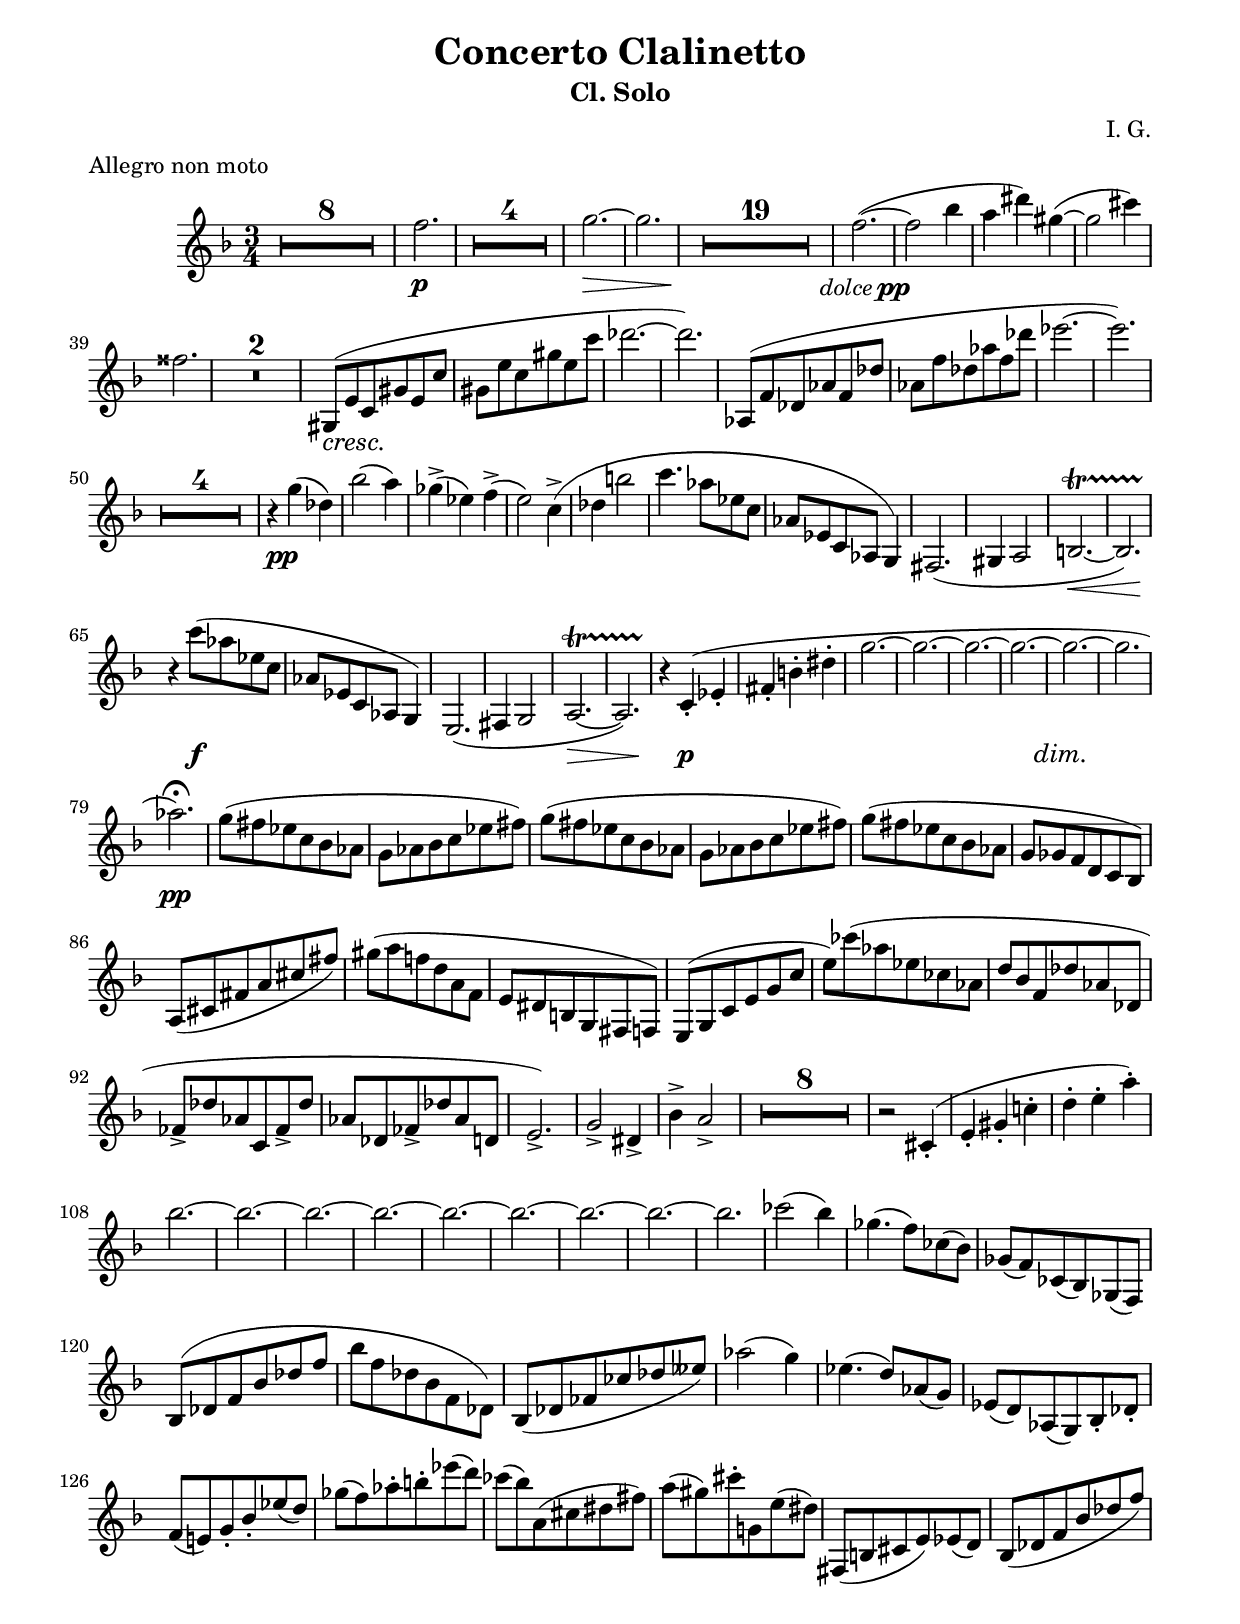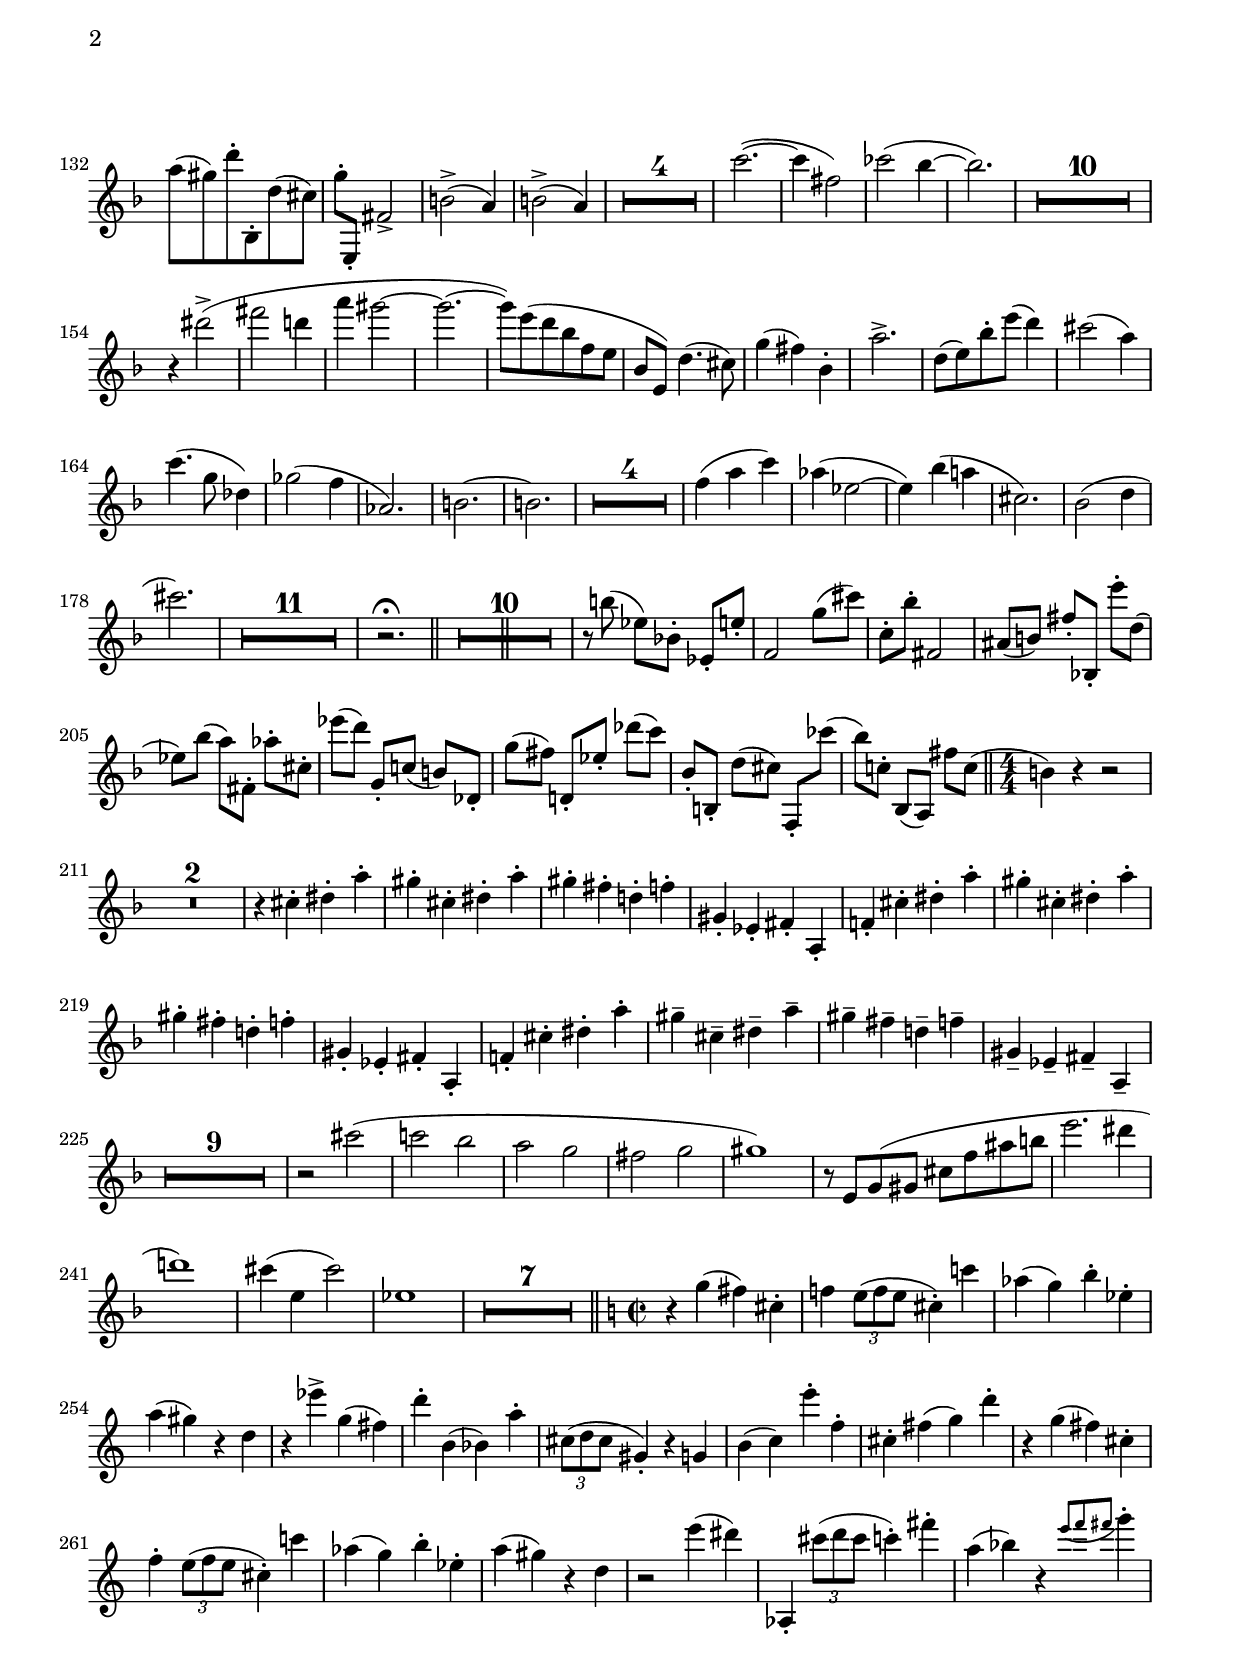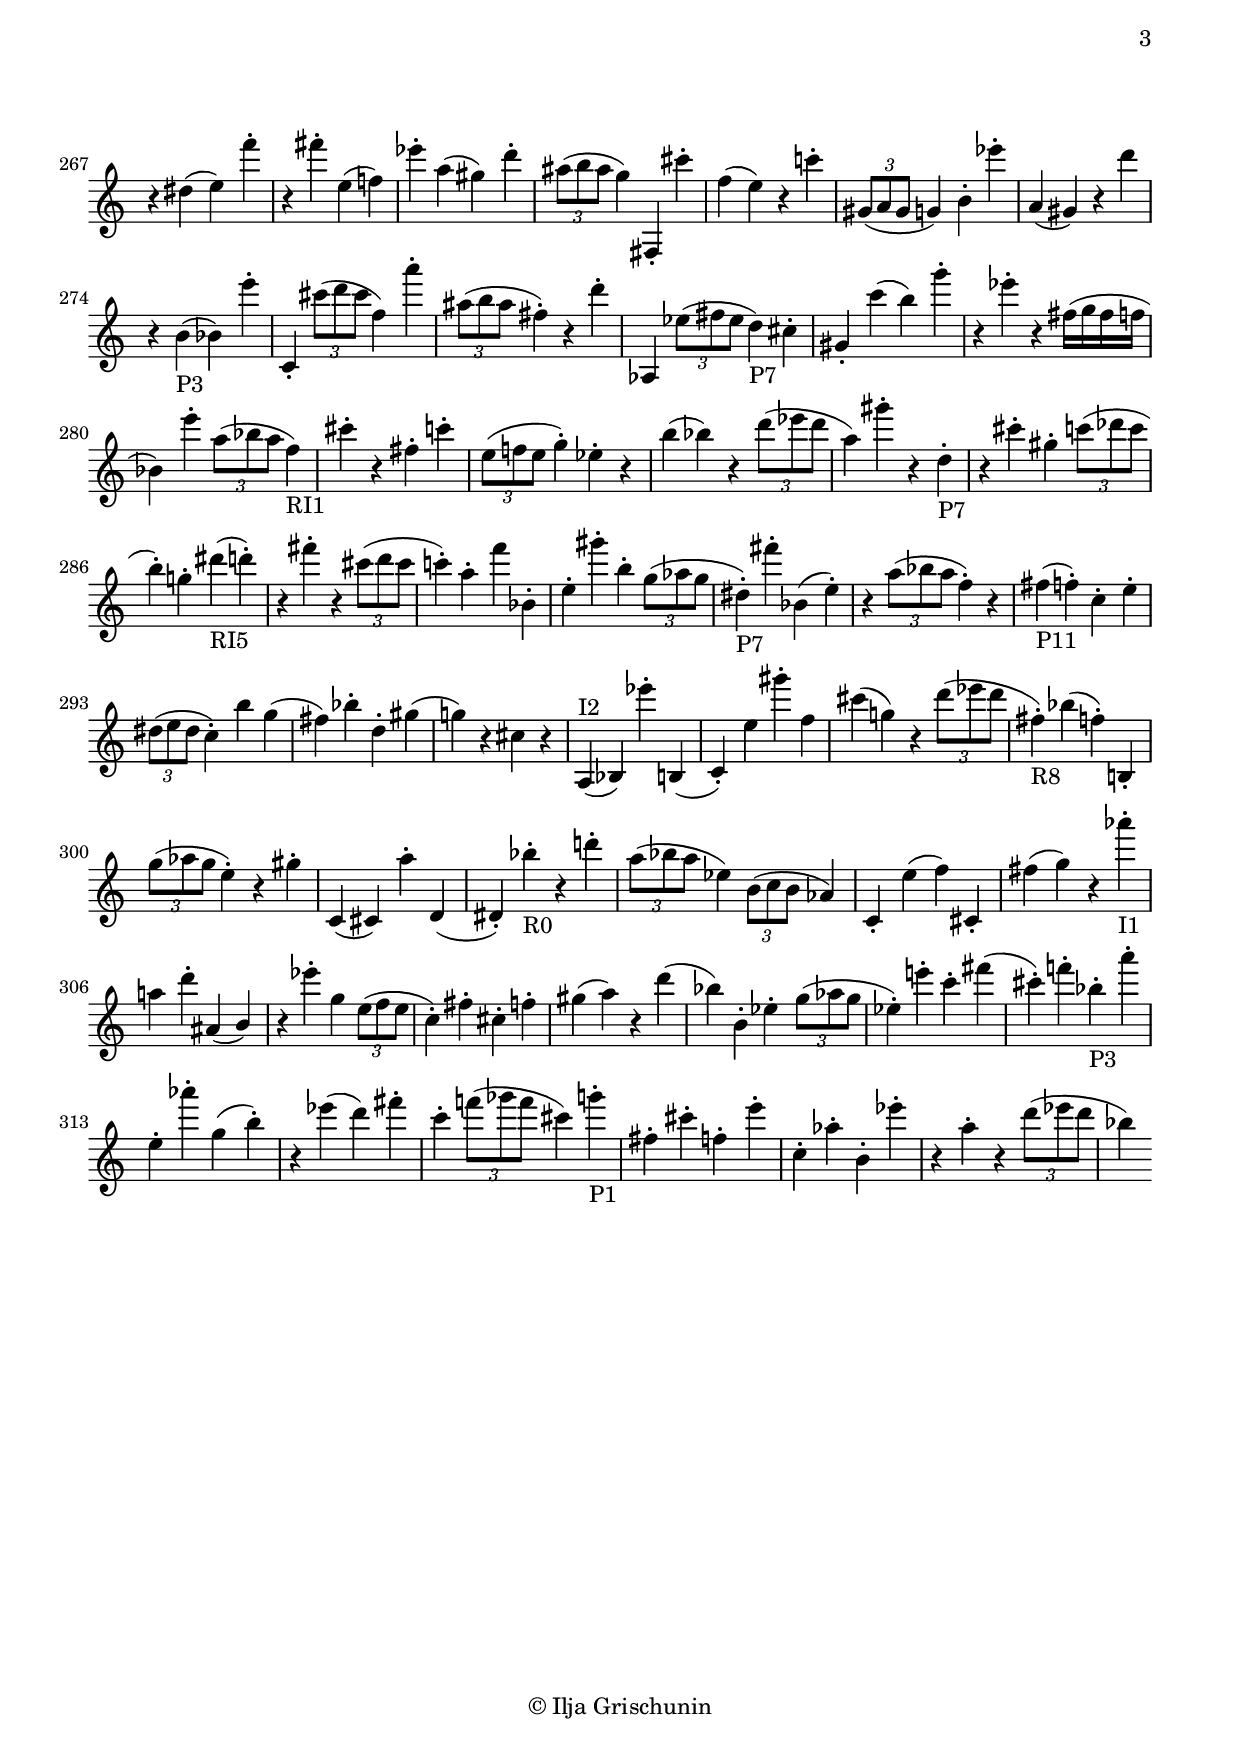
\version "2.19.15"
%\version "2.18.0"

\language "deutsch"

\header {
  title = "Concerto Clalinetto"
  subtitle = "Cl. Solo"
  meter = "Allegro non moto"
  composer = "I. G."
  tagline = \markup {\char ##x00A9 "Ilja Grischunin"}
}

\paper {
  #(set-paper-size "a4")
  top-system-spacing #'basic-distance = #20
  top-markup-spacing #'basic-distance = #8
  markup-system-spacing #'basic-distance = #8
  system-system-spacing #'basic-distance = #14
  last-bottom-spacing #'basic-distance = #16
  left-margin = 15
  right-margin = 15
  %two-sided = ##t
  %inner-margin = 25
  %outer-margin = 15
}

\layout {
  \context {
    \Score
    %\remove "Bar_number_engraver"
  }
}
\version "2.19.15"
%\version "2.18.0"

\language "deutsch"

clarinetSoloMusic = \relative {
  \time 3/4
  \key es \major
  \override MultiMeasureRest #'expand-limit = #2
  \set Score.skipBars = ##t
  R2.*8 es''2. R2.*4 f2.~ f R2.*19 es2.(~ es2 as4 g cis) fis,(~ fis2 h4) eis,2. R2.*2%\break
  fis,,8( d' b fis' d b' fis d' b fis' d b' ces2.~ ces)
  ges,,8( es' ces ges' es ces' ges es' ces ges' es ces' des2.~ des) R2.*4%\break
  r4 f,( ces) as'2( g4) fes->( des) es->( d2) b4->( ces a'2 b4. ges8 des b ges des b ges f4)
  e2.( fis4 g2 a2.~\startTrillSpan a)\break
  r4\stopTrillSpan b''8( ges des b ges des b ges f4)
  d2.( e4 f2 g2.~\startTrillSpan g)
  r4\stopTrillSpan b-.( des-. e-. a-. cis-. f2.~ f~ f~ f~ f~ f ges)\fermata
  f8( e des b as ges f ges as b des e) f( e des b as ges f ges as b des e)
  f( e des b as ges f fes es c b as) g( h e g h e) fis( g es! c g es d cis a f e es)
  d( f b d f b d) heses'( ges des heses ges c as es ces' ges ces, eses-> ces' ges b, eses-> ces'
  ges ces, eses-> ces' ges c, d2.->) f2-> cis4-> as'-> g2-> R2.*8 %\break
  r2 h,4-.( d-. fis-. b!-. c-. d-. g-.) as2.~ as~ as~ as~ as~ as~ as~ as~ as
  heses2( as4) fes4.( es8) heses( as) fes( es) heses( as) fes( es)
  as( ces es as ces es as es ces as es ces) as( ces eses heses' ces deses)
  ges2( f4) des4.( c8) ges( f) des( c) ges( f) as-. ces-. es( d!) f-. as-. des( c)
  fes( es) ges-. a-. des( c) heses( as) g,( h cis e) g( fis) h-. f,! d'( cis)
  e,,( a h d) des( c) as( ces es as ces es) g( fis) c'-. as,,-. c'( h) f'-. d,,-. e'2->
  a->( g4) a2->( g4) R2.*4%\break
  b'2.~( b4 e,2) heses'( as4~ as2.) R2.*10\break
  r4 cis2->( e c!4 g' fis2~ fis2.~ fis8) d( c as es d as d,) c'4.( h8) f'4( e) as,-. g'2.->
  c,8( d) as'-. d( c4) h2( g4) b4.( f8 ces4) fes2( es4 ges,2.) a~ a! R2.*4
  es'4( g b) ges( des2~ des4) as'( g! h,2.) as2( c4 h'2.) R2.*11 r2.\fermata
  %%%%%%%%%%%%%%%%%%%
  \bar "||" \cadenzaOn R1*10 \cadenzaOff \bar "||"
  %%%%%%%%%%%%%%%%%%%
  R2.*10
  %\pageBreak
  \set Timing.beamExceptions = #'()
  r8 a( des,) as!-. des,-. d'-. es,2 f'8( h) b,-. as'-. e,2 gis8( a) e'-. as,,!-. d''-. c,(
  des) as'( g) e,-. ges'-. h,-. des'( c) f,,-. b!( a) ces,-. f'( e) c,!-. des'-. ces'( b)
  as,-. a,!-. c'( h) es,,-. heses'''( as) b,!-. as,( g) e'' b( \bar "||"
  %%%%%%%%%%%%%%%%%%%
  \numericTimeSignature
  \time 4/4
  a4) r r2 R1*2
  r4 h-. cis-. g'-. fis-. h,-. cis-. g'-. fis-. e-. c!-. es-. fis,-. des-. e-. g,-.
  es'!-. h'-. cis-. g'-. fis-. h,-. cis-. g'-. fis-. e-. c!-. es-. fis,-. des-. e-. g,-.
  es'!-. h'-. cis-. g'-. fis-- h,-- cis-- g'-- fis-- e-- c!-- es-- fis,-- des-- e-- g,--
  R1*9
  %\break
  r2 h''( b! as g f e f fis1)
  \set Timing.beamExceptions = #'()
  \set Timing.beatStructure = #'(2 2)
  r8 d, f( fis h es gis a d2. cis4 c!1) h4( d, h'2) des,1 R1*7 \bar "||"
  %%%%%%%%%%%%%%%%%%%%%%%%%%%%%%%%%%%%%%%%%%%%%%%%
  %%  0   1   2   3  4  5  6  7   8   9  10  11 %%
  %%  f  ges  g  as  a  b  h  c  des  d  es  e  %%
  %%%%%%%%%%%%%%%%%%%%%%%%%%%%%%%%%%%%%%%%%%%%%%%%
  %%                                            %%
  %%       f e h es d b ges a des g c as        %%
  %%                                            %%
  %%%%%%%%%%%%%%%%%%%%%%%%%%%%%%%%%%%%%%%%%%%%%%%%
  \key b \major
  \defaultTimeSignature
  \time 2/2
  r4 f( e) h-. es! \times 2/3 {d8( es d} h4-.) b'! ges( f) a-. des,-. g( fis) r c
  r des'-> f,( e) c'-. a,( as) g'-. \times 2/3 {h,8( c h} fis4-.) r f a( b) d'-. es,-.
  h-. e( f) c'-.
  r f,( e) h-. es-. \times 2/3 {d8( es d} h4-.) b'! ges( f) a-. des,-. g( fis) r c
  r2 d'4( cis) ges,,-. \times 2/3 {h''8( c h} b4-.) e-. g,( as) r \acciaccatura {d8[ es e]} f4-.
  r cis,( d) es'-. r e-. d,( es!) des'-. g,( fis) c'-. \times 2/3 {gis8( a gis} f4) e,,-. h'''-.
  es,( d) r b'!-. \times 2/3 {fis,8( g fis} f4) a-. des'-. g,,( fis) r c''
  r a,-"P3"( as) d'-. b,,-. \times 2/3 {h''8( c h} es,4) g'-.
  \times 2/3 {gis,8(a gis}  e4-.) r c'-. ges,, \times 2/3{des''8( e! des} c4)-"P7" h-.
  fis-. b'( a) f'-. r des-. r e,16( f e es as,4) d'-. \times 2/3 {g,8( as g} es4)-"RI1"
  h'-. r e,-. b'-. \times 2/3 {d,8( es! d} f4-.) des-. r a'( as) r \times 2/3 {c8( des c}
  g4) fis'-. r c,-.-"P7" r h'-. fis-. \times 2/3 {b8( ces b} a4-.) f!-. cis'-"RI5"( c-.)
  r e-. r \times 2/3 {h8( c h} b!4-.) g-. es' as,,-.  d-. fis'-. a,-. \times 2/3 {f8( ges f}
  cis4-.)-"P7" e'-. as,,( d-.) r \times 2/3 {g8( as g} es4-.) r
  e(-"P11" es-.) b-. d-. \times 2/3 {cis8(d cis} b4-.) a' f( e) as-. c,-. fis( f!) r h, r
  g,^"I2"( as) des''-. a,,( b-.) d' fis'-. es, h'( f!) r \times 2/3 {c'8( des c}
  e,4-.)-"R8" as( es-.) a,,!-. \times 2/3 {f''8( ges f} d4-.) r fis-. b,,( h) g''-. c,,( cis-.)
  as''-.-"R0" r c!-. \times 2/3 {g8( as g} des4) \times 2/3 {a8( b a} ges4) b,-. d'( es) h,-. e'( f)
  r ges'-.-"I1" g,! c-. gis,( \stemUp a) r\stemNeutral des'-. f, \times 2/3 {d8( es d}
  b4-.) e-. h-. es-. fis( g) r c( as) a,-. des-. \times 2/3 {f8( ges f}
  des4-.) d'!-. b-. e( h-.) es!-. as,-.-"P3" g'-. d,-. ges'-. f,( a-.) r des( c) e-. b-.
  \times 2/3 {es!8( fes es} h4) f'-.-"P1" e,-. h'-. es,-. d'-. b,-. ges'-. a,-. des'-.
  r g,-. r \times 2/3 {c8( des c} as4)
}

\version "2.19.15"
%\version "2.18.0"

\language "deutsch"

dynamicClarinetSolo = {
  \override Hairpin.to-barline = ##f
  %\override TextScript #'staff-padding = #2
  %\override DynamicLineSpanner.staff-padding = #6
  s2.*8 s2.\p s2.*4 s2.\> s2%-\markup {\italic {poco dim}}
  s8 s8\! s2.*19 
  \override TextScript.extra-offset = #'(2 . 1)
  s2.*7-\markup {\right-align {\italic dolce \dynamic pp}}
  \override DynamicTextSpanner.style = #'none
  \once \crescTextCresc
  s2.*8\< s2.*4\!
  \override TextScript.extra-offset = #'(0 . 4)
  s2.*9-\markup {\dynamic pp} s2.\< s2 s4\! s4 s2\f s2.*3 s2.\> s2 s4\!
  s4 s2\p s2.*4 s2
  \once \dimTextDim
  s4\> s2.*2 s2.\pp
}

\score {
  <<
    \new Staff
    \transpose b c' 
    \clarinetSoloMusic
    \new Dynamics \dynamicClarinetSolo
  >>
}